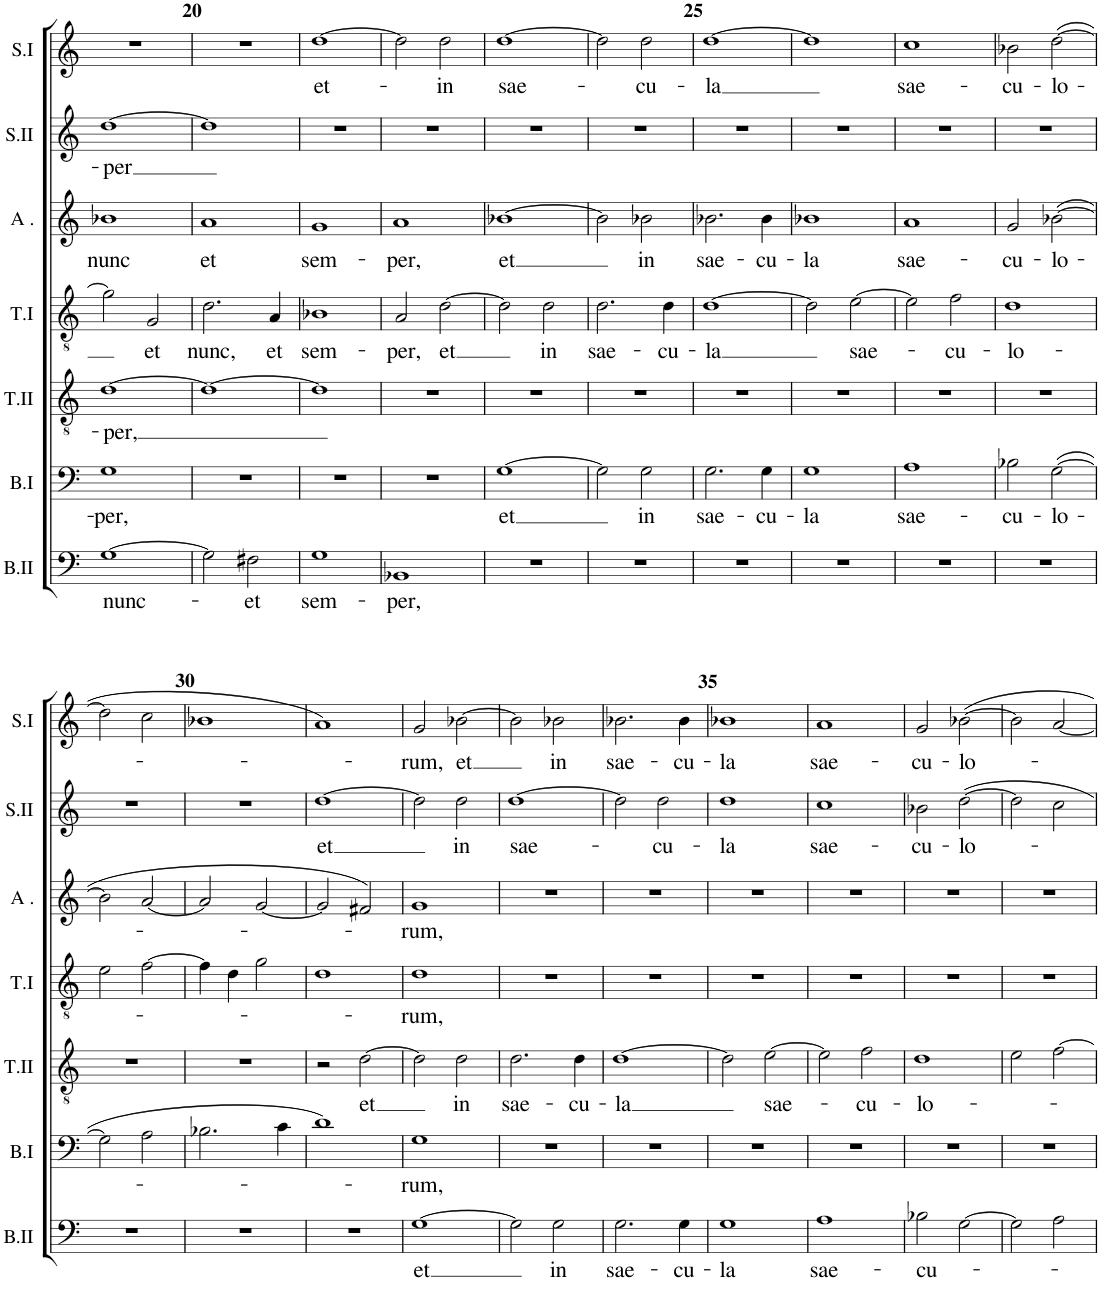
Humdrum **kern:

**kern	**text	**kern	**text	**kern	**text	**kern	**text	**kern	**text	**kern	**text	**kern	**text
*part7	*part7	*part6	*part6	*part5	*part5	*part4	*part4	*part3	*part3	*part2	*part2	*part1	*part1
*staff7	*staff7	*staff6	*staff6	*staff5	*staff5	*staff4	*staff4	*staff3	*staff3	*staff2	*staff2	*staff1	*staff1
*I"Basse II	*	*I"Basse I	*	*I"Ténor II	*	*I"Tenor I	*	*I"Alti	*	*I"Soprano II	*	*I"Soprano.I	*
*I'B.II	*	*I'B.I	*	*I'T.II	*	*I'T.I	*	*I'A .	*	*I'S.II	*	*I'S.I	*
!!LO:PB:g=z
*clefF4	*	*clefF4	*	*clefGv2	*	*clefGv2	*	*clefG2	*	*clefG2	*	*clefG2	*
*k[]	*	*k[]	*	*k[]	*	*k[]	*	*k[]	*	*k[]	*	*k[]	*
*M2/2	*	*M2/2	*	*M2/2	*	*M2/2	*	*M2/2	*	*M2/2	*	*M2/2	*
*met(c|)	*	*met(c|)	*	*met(c|)	*	*met(c|)	*	*met(c|)	*	*met(c|)	*	*met(c|)	*
=19	=19	=19	=19	=19	=19	=19	=19	=19	=19	=19	=19	=19	=19
!	!LO:LY:b	!	!LO:LY:b	!	!LO:LY:b	!	!	!	!LO:LY:b	!	!LO:LY:b	!	!
[1G	nunc-	1G	-per,	[1d	-per,	2g\]	.	1b-X	nunc	[1dd	-per	1r	.
!	!	!	!	!	!	!	!LO:LY:b	!	!	!	!	!	!
.	.	.	.	.	.	2G/	et	.	.	.	.	.	.
=20	=20	=20	=20	=20	=20	=20	=20	=20	=20	=20	=20	=20	=20
!	!	!	!	!	!	!	!LO:LY:b	!	!LO:LY:b	!	!	!	!
2G\]	.	1r	.	1d_	.	2.d\	nunc,	1a	et	1dd]	.	1r	.
!	!LO:LY:b	!	!	!	!	!	!	!	!	!	!	!	!
2F#X\	-et	.	.	.	.	.	.	.	.	.	.	.	.
!	!	!	!	!	!	!	!LO:LY:b	!	!	!	!	!	!
.	.	.	.	.	.	4A/	et	.	.	.	.	.	.
=21	=21	=21	=21	=21	=21	=21	=21	=21	=21	=21	=21	=21	=21
!	!LO:LY:b	!	!	!	!	!	!LO:LY:b	!	!LO:LY:b	!	!	!	!LO:LY:b
1G	sem-	1r	.	1d]	.	1B-X	sem-	1g	sem-	1r	.	[1dd	et-
=22	=22	=22	=22	=22	=22	=22	=22	=22	=22	=22	=22	=22	=22
!	!LO:LY:b	!	!	!	!	!	!LO:LY:b	!	!LO:LY:b	!	!	!	!
1BB-X	-per,	1r	.	1r	.	2A/	-per,	1a	-per,	1r	.	2dd\]	.
!	!	!	!	!	!	!	!LO:LY:b	!	!	!	!	!	!LO:LY:b
.	.	.	.	.	.	[2d\	et	.	.	.	.	2dd\	-in
=23	=23	=23	=23	=23	=23	=23	=23	=23	=23	=23	=23	=23	=23
!	!	!	!LO:LY:b	!	!	!	!	!	!LO:LY:b	!	!	!	!LO:LY:b
1r	.	[1G	et	1r	.	2d\]	.	[1b-X	et	1r	.	[1dd	sae-
!	!	!	!	!	!	!	!LO:LY:b	!	!	!	!	!	!
.	.	.	.	.	.	2d\	in	.	.	.	.	.	.
=24	=24	=24	=24	=24	=24	=24	=24	=24	=24	=24	=24	=24	=24
!	!	!	!	!	!	!	!LO:LY:b	!	!	!	!	!	!
1r	.	2G\]	.	1r	.	2.d\	sae-	2b-\]	.	1r	.	2dd\]	.
!	!	!	!LO:LY:b	!	!	!	!	!	!LO:LY:b	!	!	!	!LO:LY:b
.	.	2G\	in	.	.	.	.	2b-X\	in	.	.	2dd\	-cu-
!	!	!	!	!	!	!	!LO:LY:b	!	!	!	!	!	!
.	.	.	.	.	.	4d\	-cu-	.	.	.	.	.	.
=25	=25	=25	=25	=25	=25	=25	=25	=25	=25	=25	=25	=25	=25
!	!	!	!LO:LY:b	!	!	!	!LO:LY:b	!	!LO:LY:b	!	!	!	!LO:LY:b
1r	.	2.G\	sae-	1r	.	[1d	-la	2.b-X\	sae-	1r	.	[1dd	-la
!	!	!	!LO:LY:b	!	!	!	!	!	!LO:LY:b	!	!	!	!
.	.	4G\	-cu-	.	.	.	.	4b-\	-cu-	.	.	.	.
=26	=26	=26	=26	=26	=26	=26	=26	=26	=26	=26	=26	=26	=26
!	!	!	!LO:LY:b	!	!	!	!	!	!LO:LY:b	!	!	!	!
1r	.	1G	-la	1r	.	2d\]	.	1b-X	-la	1r	.	1dd]	.
!	!	!	!	!	!	!	!LO:LY:b	!	!	!	!	!	!
.	.	.	.	.	.	[2e\	sae-	.	.	.	.	.	.
=27	=27	=27	=27	=27	=27	=27	=27	=27	=27	=27	=27	=27	=27
!	!	!	!LO:LY:b	!	!	!	!	!	!LO:LY:b	!	!	!	!LO:LY:b
1r	.	1A	sae-	1r	.	2e\]	.	1a	sae-	1r	.	1cc	sae-
!	!	!	!	!	!	!	!LO:LY:b	!	!	!	!	!	!
.	.	.	.	.	.	2f\	-cu-	.	.	.	.	.	.
=28	=28	=28	=28	=28	=28	=28	=28	=28	=28	=28	=28	=28	=28
!	!	!	!LO:LY:b	!	!	!	!LO:LY:b	!	!LO:LY:b	!	!	!	!LO:LY:b
1r	.	2B-X\	-cu-	1r	.	1d	-lo-	2g/	-cu-	1r	.	2b-X\	-cu-
!	!	!	!LO:LY:b	!	!	!	!	!	!LO:LY:b	!	!	!	!LO:LY:b
.	.	([2G\	-lo-	.	.	.	.	([2b-X\	-lo-	.	.	([2dd\	-lo-
!!LO:LB:g=z
=29	=29	=29	=29	=29	=29	=29	=29	=29	=29	=29	=29	=29	=29
1r	.	2G\]	.	1r	.	2e\	.	2b-\]	.	1r	.	2dd\]	.
.	.	2A\	.	.	.	[2f\	.	[2a/	.	.	.	2cc\	.
=30	=30	=30	=30	=30	=30	=30	=30	=30	=30	=30	=30	=30	=30
1r	.	2.B-X\	.	1r	.	4f\]	.	2a/]	.	1r	.	1b-X	.
.	.	.	.	.	.	4d\	.	.	.	.	.	.	.
.	.	.	.	.	.	2g\	.	[2g/	.	.	.	.	.
.	.	4c\	.	.	.	.	.	.	.	.	.	.	.
=31	=31	=31	=31	=31	=31	=31	=31	=31	=31	=31	=31	=31	=31
!	!	!	!	!	!	!	!	!	!	!	!LO:LY:b	!	!
1r	.	1d)	.	2r	.	1d	.	2g/]	.	[1dd	et	1a)	.
!	!	!	!	!	!LO:LY:b	!	!	!	!	!	!	!	!
.	.	.	.	[2d\	et	.	.	2f#X/)	.	.	.	.	.
=32	=32	=32	=32	=32	=32	=32	=32	=32	=32	=32	=32	=32	=32
!	!LO:LY:b	!	!LO:LY:b	!	!	!	!LO:LY:b	!	!LO:LY:b	!	!	!	!LO:LY:b
[1G	et	1G	-rum,	2d\]	.	1d	-rum,	1g	-rum,	2dd\]	.	2g/	-rum,
!	!	!	!	!	!LO:LY:b	!	!	!	!	!	!LO:LY:b	!	!LO:LY:b
.	.	.	.	2d\	in	.	.	.	.	2dd\	in	[2b-X\	et
=33	=33	=33	=33	=33	=33	=33	=33	=33	=33	=33	=33	=33	=33
!	!	!	!	!	!LO:LY:b	!	!	!	!	!	!LO:LY:b	!	!
2G\]	.	1r	.	2.d\	sae-	1r	.	1r	.	[1dd	sae-	2b-\]	.
!	!LO:LY:b	!	!	!	!	!	!	!	!	!	!	!	!LO:LY:b
2G\	in	.	.	.	.	.	.	.	.	.	.	2b-X\	in
!	!	!	!	!	!LO:LY:b	!	!	!	!	!	!	!	!
.	.	.	.	4d\	-cu-	.	.	.	.	.	.	.	.
=34	=34	=34	=34	=34	=34	=34	=34	=34	=34	=34	=34	=34	=34
!	!LO:LY:b	!	!	!	!LO:LY:b	!	!	!	!	!	!	!	!LO:LY:b
2.G\	sae-	1r	.	[1d	-la	1r	.	1r	.	2dd\]	.	2.b-X\	sae-
!	!	!	!	!	!	!	!	!	!	!	!LO:LY:b	!	!
.	.	.	.	.	.	.	.	.	.	2dd\	-cu-	.	.
!	!LO:LY:b	!	!	!	!	!	!	!	!	!	!	!	!LO:LY:b
4G\	-cu-	.	.	.	.	.	.	.	.	.	.	4b-\	-cu-
=35	=35	=35	=35	=35	=35	=35	=35	=35	=35	=35	=35	=35	=35
!	!LO:LY:b	!	!	!	!	!	!	!	!	!	!LO:LY:b	!	!LO:LY:b
1G	-la	1r	.	2d\]	.	1r	.	1r	.	1dd	-la	1b-X	-la
!	!	!	!	!	!LO:LY:b	!	!	!	!	!	!	!	!
.	.	.	.	[2e\	sae-	.	.	.	.	.	.	.	.
=36	=36	=36	=36	=36	=36	=36	=36	=36	=36	=36	=36	=36	=36
!	!LO:LY:b	!	!	!	!	!	!	!	!	!	!LO:LY:b	!	!LO:LY:b
1A	sae-	1r	.	2e\]	.	1r	.	1r	.	1cc	sae-	1a	sae-
!	!	!	!	!	!LO:LY:b	!	!	!	!	!	!	!	!
.	.	.	.	2f\	-cu-	.	.	.	.	.	.	.	.
=37	=37	=37	=37	=37	=37	=37	=37	=37	=37	=37	=37	=37	=37
!	!LO:LY:b	!	!	!	!LO:LY:b	!	!	!	!	!	!LO:LY:b	!	!LO:LY:b
2B-X\	-cu-	1r	.	1d	-lo-	1r	.	1r	.	2b-X\	-cu-	2g/	-cu-
!	!	!	!	!	!	!	!	!	!	!	!LO:LY:b	!	!LO:LY:b
[2G\	.	.	.	.	.	.	.	.	.	[2dd\	-lo-	[2b-X\	-lo-
=38	=38	=38	=38	=38	=38	=38	=38	=38	=38	=38	=38	=38	=38
2G\]	.	1r	.	2e\	.	1r	.	1r	.	2dd\]	.	2b-\]	.
2A\	.	.	.	[2f\	.	.	.	.	.	2cc\	.	[2a/	.
=	=	=	=	=	=	=	=	=	=	=	=	=	=
*-	*-	*-	*-	*-	*-	*-	*-	*-	*-	*-	*-	*-	*-
